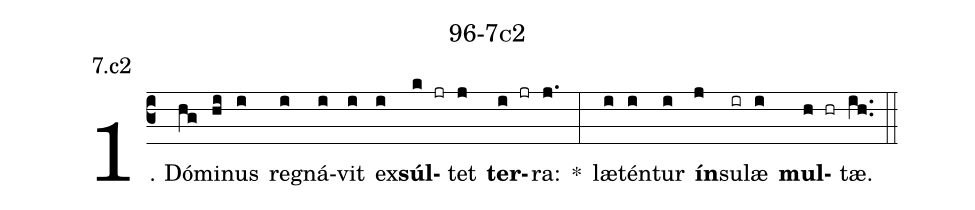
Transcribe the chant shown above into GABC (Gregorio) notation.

name: 96-7c2;
annotation: 7.c2;
%%
(c3)1. Dó(hg)mi(hi)nus(i) re(i)gná(i)vit(i) ex(i)<b>súl</b>(k jr)tet(j) <b>ter</b>(i jr)ra:(j.) *(:) læ(i)tén(i)tur(i) <b>ín</b>(j)su(ir)læ(i) <b>mul</b>(h hr)tæ.(ih..) (::)
